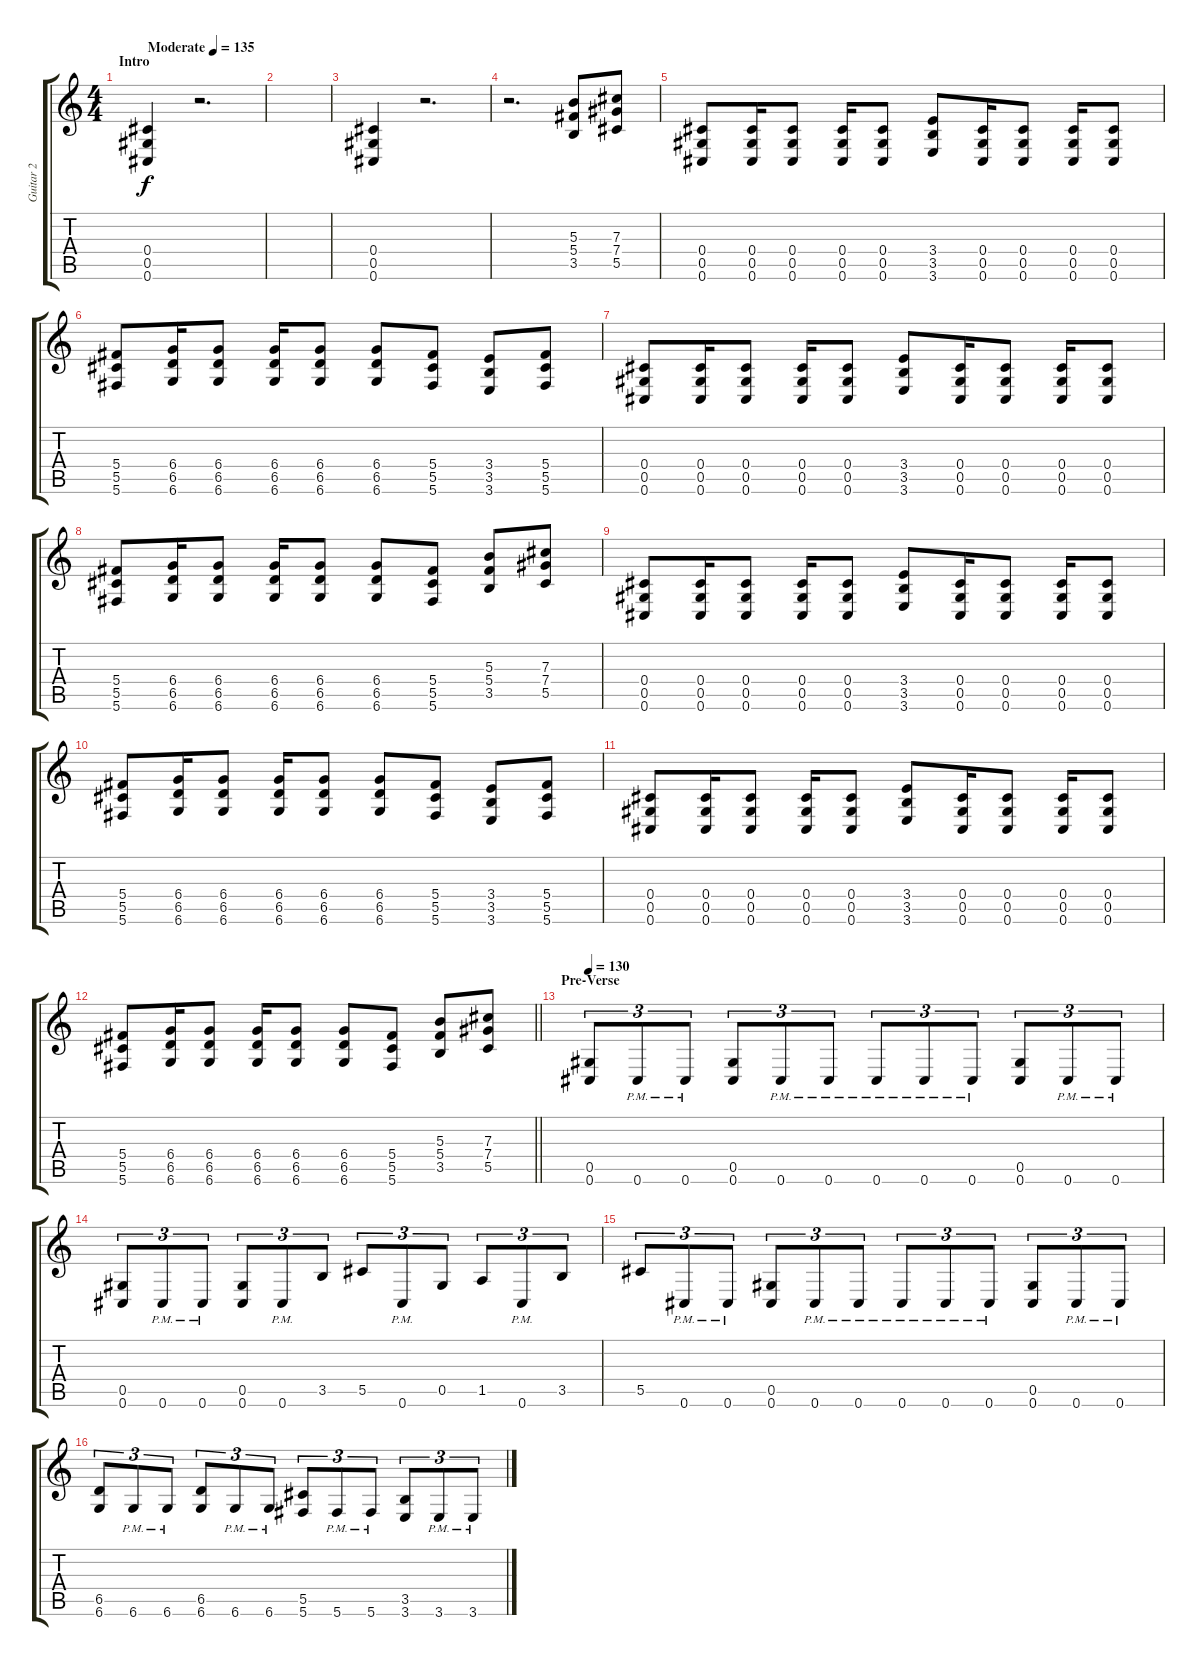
\track ("Guitar 2" "Guitar 2") {instrument distortionguitar}
\staff {score tabs}
\tuning (Eb4 Bb3 Gb3 Db3 Ab2 Db2) {hide}
\ts (4 4)
\section ("" "Intro")
\tempo (135 "Moderate")
\clef g2
\ks c
(0.4 0.5 0.6).4{dy f instrument distortionguitar} r.2{d} |
|
(0.4 0.5 0.6).4 r.2{d} |
r.2{d} (5.3 5.4 3.5).8 (7.3 7.4 5.5).8 |
(0.4 0.5 0.6).8 (0.4 0.5 0.6).16 (0.4 0.5 0.6).8 (0.4 0.5 0.6).16 (0.4 0.5 0.6).8 (3.4 3.5 3.6).8 (0.4 0.5 0.6).16 (0.4 0.5 0.6).8 (0.4 0.5 0.6).16 (0.4 0.5 0.6).8 |
(5.4 5.5 5.6).8 (6.4 6.5 6.6).16 (6.4 6.5 6.6).8 (6.4 6.5 6.6).16 (6.4 6.5 6.6).8 (6.4 6.5 6.6).8 (5.4 5.5 5.6).8 (3.4 3.5 3.6).8 (5.4 5.5 5.6).8 |
(0.4 0.5 0.6).8 (0.4 0.5 0.6).16 (0.4 0.5 0.6).8 (0.4 0.5 0.6).16 (0.4 0.5 0.6).8 (3.4 3.5 3.6).8 (0.4 0.5 0.6).16 (0.4 0.5 0.6).8 (0.4 0.5 0.6).16 (0.4 0.5 0.6).8 |
(5.4 5.5 5.6).8 (6.4 6.5 6.6).16 (6.4 6.5 6.6).8 (6.4 6.5 6.6).16 (6.4 6.5 6.6).8 (6.4 6.5 6.6).8 (5.4 5.5 5.6).8 (5.3 5.4 3.5).8 (7.3 7.4 5.5).8 |
(0.4 0.5 0.6).8 (0.4 0.5 0.6).16 (0.4 0.5 0.6).8 (0.4 0.5 0.6).16 (0.4 0.5 0.6).8 (3.4 3.5 3.6).8 (0.4 0.5 0.6).16 (0.4 0.5 0.6).8 (0.4 0.5 0.6).16 (0.4 0.5 0.6).8 |
(5.4 5.5 5.6).8 (6.4 6.5 6.6).16 (6.4 6.5 6.6).8 (6.4 6.5 6.6).16 (6.4 6.5 6.6).8 (6.4 6.5 6.6).8 (5.4 5.5 5.6).8 (3.4 3.5 3.6).8 (5.4 5.5 5.6).8 |
(0.4 0.5 0.6).8 (0.4 0.5 0.6).16 (0.4 0.5 0.6).8 (0.4 0.5 0.6).16 (0.4 0.5 0.6).8 (3.4 3.5 3.6).8 (0.4 0.5 0.6).16 (0.4 0.5 0.6).8 (0.4 0.5 0.6).16 (0.4 0.5 0.6).8 |
\barLineRight lightlight
(5.4 5.5 5.6).8 (6.4 6.5 6.6).16 (6.4 6.5 6.6).8 (6.4 6.5 6.6).16 (6.4 6.5 6.6).8 (6.4 6.5 6.6).8 (5.4 5.5 5.6).8 (5.3 5.4 3.5).8 (7.3 7.4 5.5).8 |
\section ("" "Pre-Verse")
\tempo 130
(0.5 0.6).8{tu (3 2)} 0.6{pm}.8{tu (3 2)} 0.6{pm}.8{tu (3 2)} (0.5 0.6).8{tu (3 2)} 0.6{pm}.8{tu (3 2)} 0.6{pm}.8{tu (3 2)} 0.6{pm}.8{tu (3 2)} 0.6{pm}.8{tu (3 2)} 0.6{pm}.8{tu (3 2)} (0.5 0.6).8{tu (3 2)} 0.6{pm}.8{tu (3 2)} 0.6{pm}.8{tu (3 2)} |
(0.5 0.6).8{tu (3 2)} 0.6{pm}.8{tu (3 2)} 0.6{pm}.8{tu (3 2)} (0.5 0.6).8{tu (3 2)} 0.6{pm}.8{tu (3 2)} 3.5.8{tu (3 2)} 5.5.8{tu (3 2)} 0.6{pm}.8{tu (3 2)} 0.5.8{tu (3 2)} 1.5.8{tu (3 2)} 0.6{pm}.8{tu (3 2)} 3.5.8{tu (3 2)} |
5.5.8{tu (3 2)} 0.6{pm}.8{tu (3 2)} 0.6{pm}.8{tu (3 2)} (0.5 0.6).8{tu (3 2)} 0.6{pm}.8{tu (3 2)} 0.6{pm}.8{tu (3 2)} 0.6{pm}.8{tu (3 2)} 0.6{pm}.8{tu (3 2)} 0.6{pm}.8{tu (3 2)} (0.5 0.6).8{tu (3 2)} 0.6{pm}.8{tu (3 2)} 0.6{pm}.8{tu (3 2)} |
(6.5 6.6).8{tu (3 2)} 6.6{pm}.8{tu (3 2)} 6.6{pm}.8{tu (3 2)} (6.5 6.6).8{tu (3 2)} 6.6{pm}.8{tu (3 2)} 6.6{pm}.8{tu (3 2)} (5.5 5.6).8{tu (3 2)} 5.6{pm}.8{tu (3 2)} 5.6{pm}.8{tu (3 2)} (3.5 3.6).8{tu (3 2)} 3.6{pm}.8{tu (3 2)} 3.6{pm}.8{tu (3 2)}
